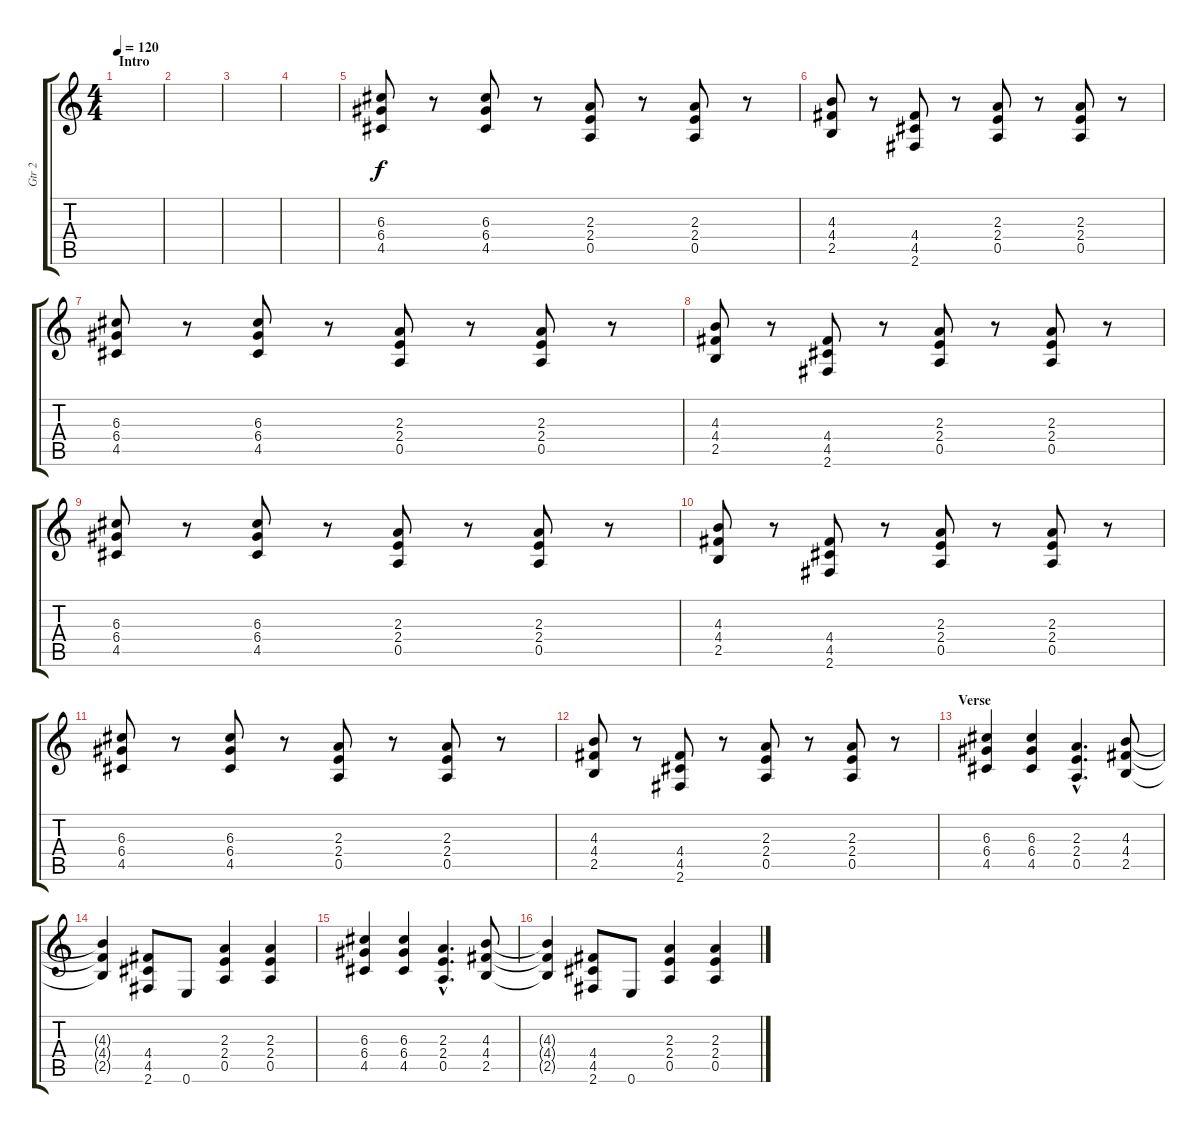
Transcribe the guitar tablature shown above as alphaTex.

\track ("Gtr 2" "Gtr 2") {instrument distortionguitar}
\staff {score tabs}
\tuning (E4 B3 G3 D3 A2 E2) {hide}
\ts (4 4)
\section ("" "Intro")
\tempo 120
\clef g2
\ks c
|
|
|
|
(6.3 6.4 4.5).8 r.8 (6.3 6.4 4.5).8 r.8 (2.3 2.4 0.5).8 r.8 (2.3 2.4 0.5).8 r.8 |
(4.3 4.4 2.5).8 r.8 (4.4 4.5 2.6).8 r.8 (2.3 2.4 0.5).8 r.8 (2.3 2.4 0.5).8 r.8 |
(6.3 6.4 4.5).8 r.8 (6.3 6.4 4.5).8 r.8 (2.3 2.4 0.5).8 r.8 (2.3 2.4 0.5).8 r.8 |
(4.3 4.4 2.5).8 r.8 (4.4 4.5 2.6).8 r.8 (2.3 2.4 0.5).8 r.8 (2.3 2.4 0.5).8 r.8 |
(6.3 6.4 4.5).8 r.8 (6.3 6.4 4.5).8 r.8 (2.3 2.4 0.5).8 r.8 (2.3 2.4 0.5).8 r.8 |
(4.3 4.4 2.5).8 r.8 (4.4 4.5 2.6).8 r.8 (2.3 2.4 0.5).8 r.8 (2.3 2.4 0.5).8 r.8 |
(6.3 6.4 4.5).8 r.8 (6.3 6.4 4.5).8 r.8 (2.3 2.4 0.5).8 r.8 (2.3 2.4 0.5).8 r.8 |
(4.3 4.4 2.5).8 r.8 (4.4 4.5 2.6).8 r.8 (2.3 2.4 0.5).8 r.8 (2.3 2.4 0.5).8 r.8 |
\section ("" "Verse")
(6.3 6.4 4.5).4 (6.3 6.4 4.5).4 (2.3{hac} 2.4{hac} 0.5{hac}).4{d} (4.3 4.4 2.5).8 |
(4.3{t} 4.4{t} 2.5{t}).4 (4.4 4.5 2.6).8 0.6.8 (2.3 2.4 0.5).4 (2.3 2.4 0.5).4 |
(6.3 6.4 4.5).4 (6.3 6.4 4.5).4 (2.3{hac} 2.4{hac} 0.5{hac}).4{d} (4.3 4.4 2.5).8 |
(4.3{t} 4.4{t} 2.5{t}).4 (4.4 4.5 2.6).8 0.6.8 (2.3 2.4 0.5).4 (2.3 2.4 0.5).4
